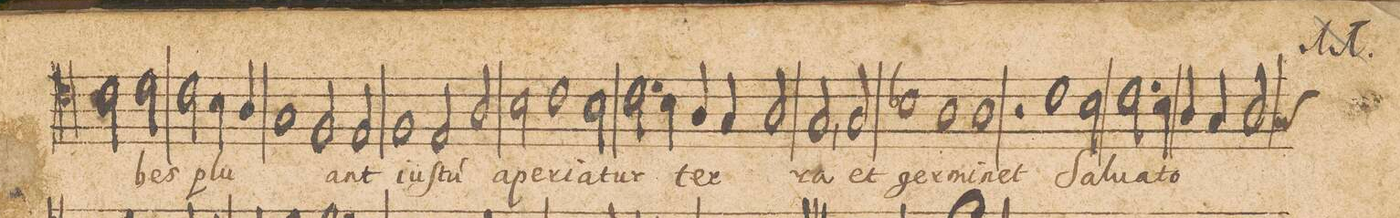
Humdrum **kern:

**kern	**text	**text
*I"[ALTVS.]	*	*
*clefC4	*	*
*k[]	*	*
*met(c|)	*	*
*M2/1	*	*
2c\	.	.
2d\	-bes	.
2c\	plu-	.
4B\	.	.
4A/	.	.
=21-	=21-	=21-
1G	.	.
2F/	.	.
2E/	-ant	.
=22-	=22-	=22-
1F	iu-	.
2E/	-ſtu(m)	.
2A/	a-	.
=23-	=23-	=23-
2B\	-pe-	.
1c	-ri-	.
2B\	-a-	.
=24-	=24-	=24-
2.c\	-tur	.
4B\	.	.
4A/	ter-	.
4G/	.	.
2A/	.	.
=25-	=25-	=25-
2G,/	-ra	.
2G/	et	.
1B-X	ger-	.
=26-	=26-	=26-
1A	-mi-	.
1A	-net	.
=27-	=27-	=27-
2r	.	.
1c	Sal-	.
2Bny\	-ua-	.
=28-	=28-	=28-
2.c\	-to-	.
4B\	.	.
4A/	.	.
4G/	.	.
*custos:G	*	*
2A/	.	.
=29-	=29-	=29-
*-	*-	*-
